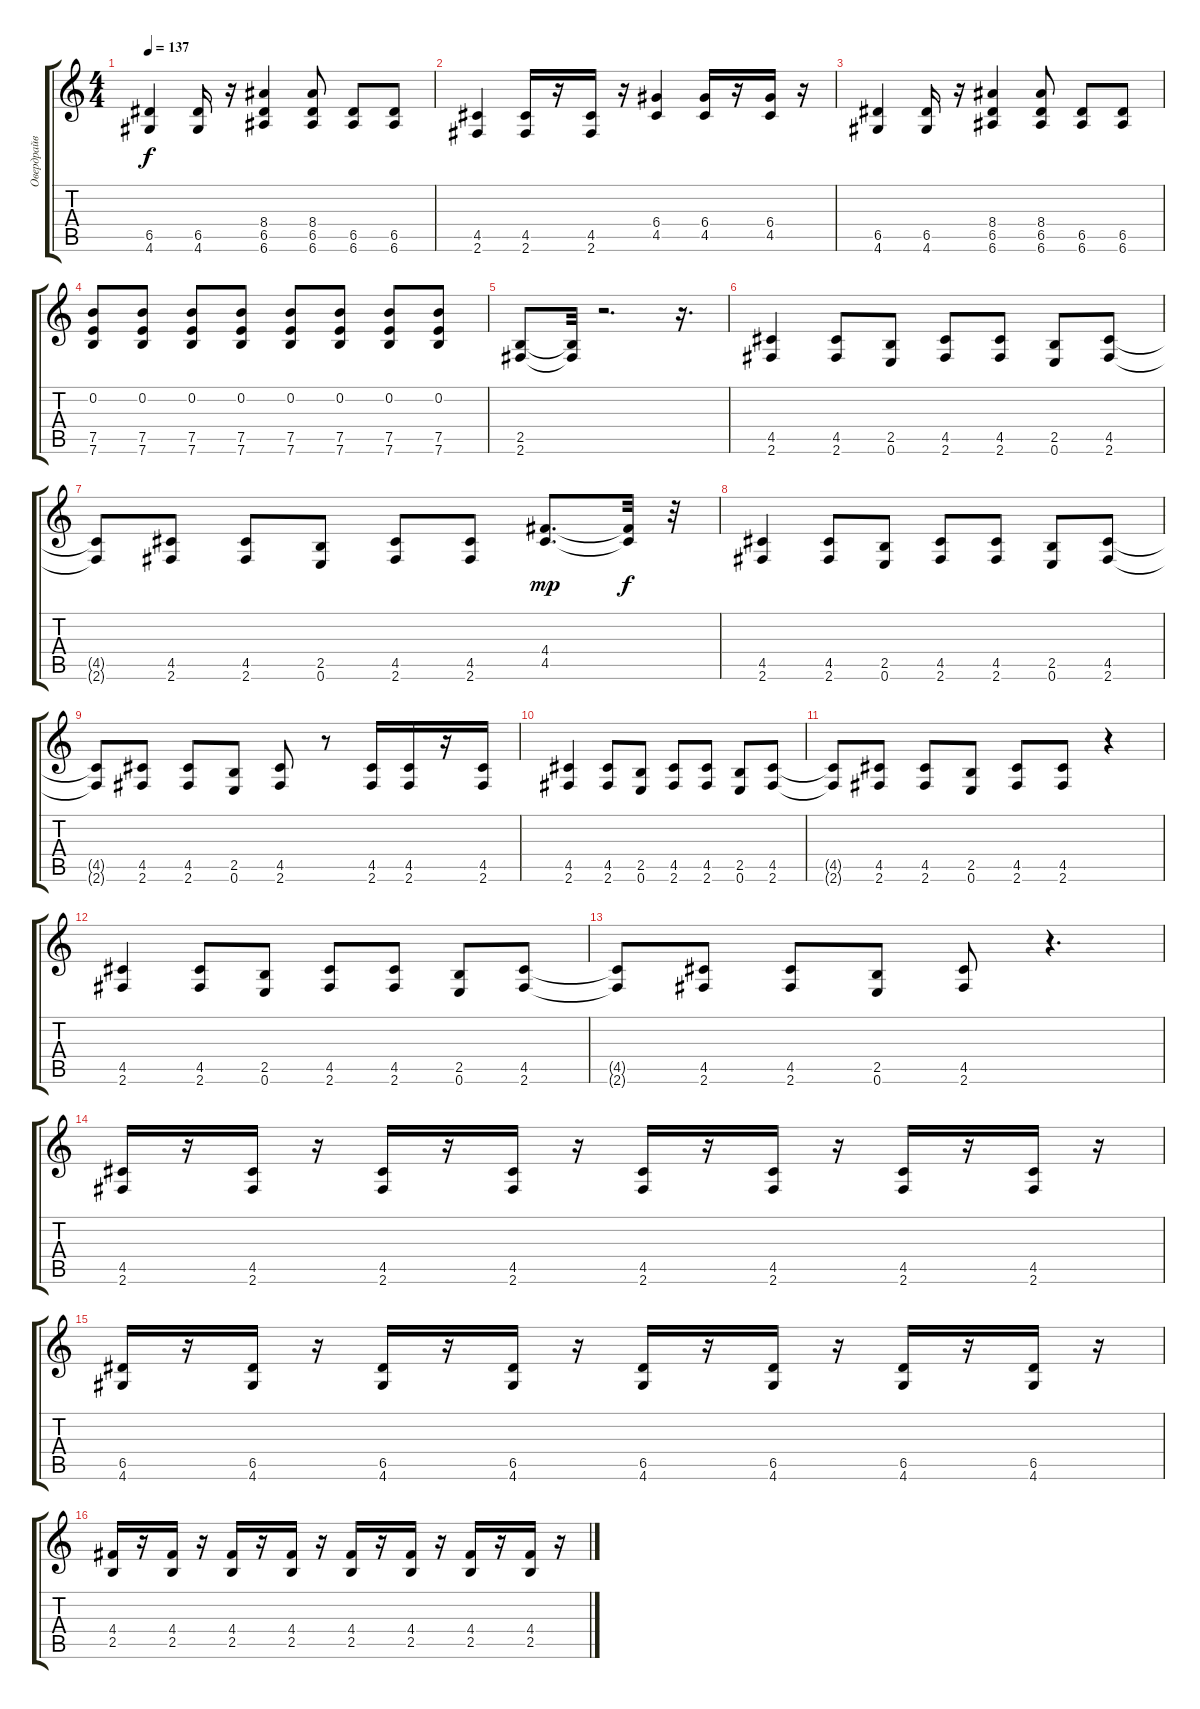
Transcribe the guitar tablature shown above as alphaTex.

\track ("Овердрайв" "Овердрайв") {instrument overdrivenguitar}
\staff {score tabs}
\tuning (E4 B3 G3 D3 A2 E2) {hide}
\ts (4 4)
\tempo 137
\clef g2
\ks c
(6.5 4.6).4{dy f} (6.5 4.6).16 r.16 (8.4 6.5 6.6).4 (8.4 6.5 6.6).8 (6.5 6.6).8 (6.5 6.6).8 |
(4.5 2.6).4 (4.5 2.6).16 r.16 (4.5 2.6).16 r.16 (6.4 4.5).4 (6.4 4.5).16 r.16 (6.4 4.5).16 r.16 |
(6.5 4.6).4 (6.5 4.6).16 r.16 (8.4 6.5 6.6).4 (8.4 6.5 6.6).8 (6.5 6.6).8 (6.5 6.6).8 |
(0.2 7.5 7.6).8 (0.2 7.5 7.6).8 (0.2 7.5 7.6).8 (0.2 7.5 7.6).8 (0.2 7.5 7.6).8 (0.2 7.5 7.6).8 (0.2 7.5 7.6).8 (0.2 7.5 7.6).8 |
(2.5 2.6).8 (2.5{t} 2.6{t}).32 r.2{d} r.16{d} |
(4.5 2.6).4 (4.5 2.6).8 (2.5 0.6).8 (4.5 2.6).8 (4.5 2.6).8 (2.5 0.6).8 (4.5 2.6).8 |
(4.5{t} 2.6{t}).8 (4.5 2.6).8 (4.5 2.6).8 (2.5 0.6).8 (4.5 2.6).8 (4.5 2.6).8 (4.4 4.5).8{d dy mp} (4.4{t} 4.5{t}).32{dy f} r.32 |
(4.5 2.6).4 (4.5 2.6).8 (2.5 0.6).8 (4.5 2.6).8 (4.5 2.6).8 (2.5 0.6).8 (4.5 2.6).8 |
(4.5{t} 2.6{t}).8 (4.5 2.6).8 (4.5 2.6).8 (2.5 0.6).8 (4.5 2.6).8 r.8 (4.5 2.6).16 (4.5 2.6).16 r.16 (4.5 2.6).16 |
(4.5 2.6).4 (4.5 2.6).8 (2.5 0.6).8 (4.5 2.6).8 (4.5 2.6).8 (2.5 0.6).8 (4.5 2.6).8 |
(4.5{t} 2.6{t}).8 (4.5 2.6).8 (4.5 2.6).8 (2.5 0.6).8 (4.5 2.6).8 (4.5 2.6).8 r.4 |
(4.5 2.6).4 (4.5 2.6).8 (2.5 0.6).8 (4.5 2.6).8 (4.5 2.6).8 (2.5 0.6).8 (4.5 2.6).8 |
(4.5{t} 2.6{t}).8 (4.5 2.6).8 (4.5 2.6).8 (2.5 0.6).8 (4.5 2.6).8 r.4{d} |
(4.5 2.6).16 r.16 (4.5 2.6).16 r.16 (4.5 2.6).16 r.16 (4.5 2.6).16 r.16 (4.5 2.6).16 r.16 (4.5 2.6).16 r.16 (4.5 2.6).16 r.16 (4.5 2.6).16 r.16 |
(6.5 4.6).16 r.16 (6.5 4.6).16 r.16 (6.5 4.6).16 r.16 (6.5 4.6).16 r.16 (6.5 4.6).16 r.16 (6.5 4.6).16 r.16 (6.5 4.6).16 r.16 (6.5 4.6).16 r.16 |
(4.4 2.5).16 r.16 (4.4 2.5).16 r.16 (4.4 2.5).16 r.16 (4.4 2.5).16 r.16 (4.4 2.5).16 r.16 (4.4 2.5).16 r.16 (4.4 2.5).16 r.16 (4.4 2.5).16 r.16
